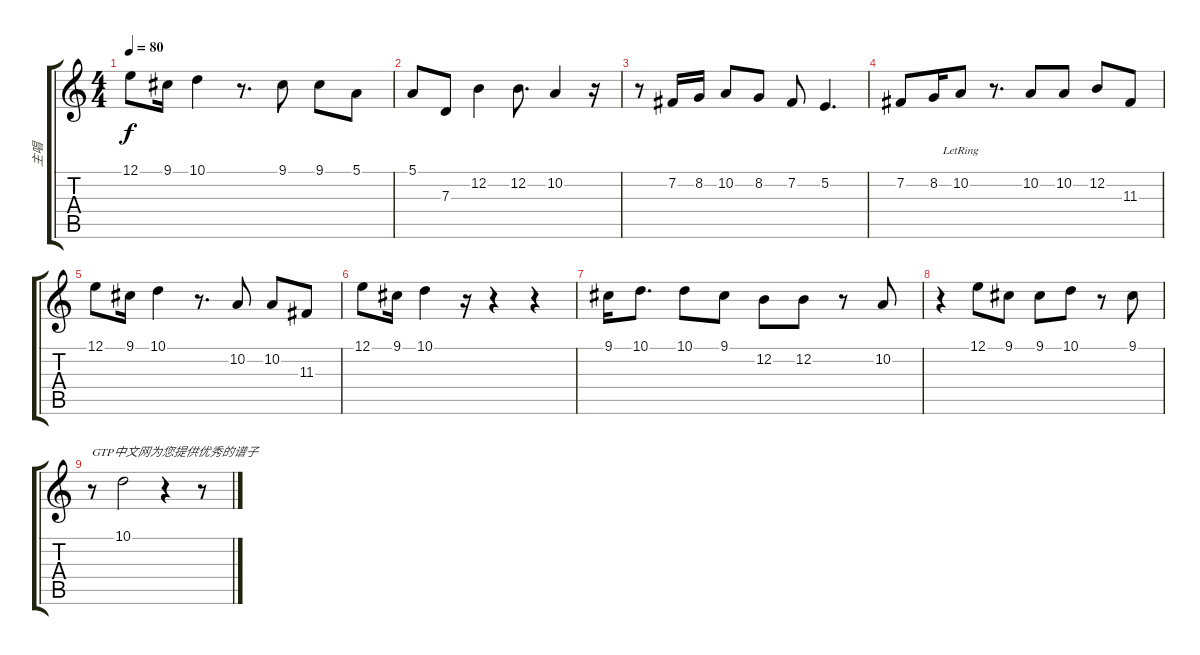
\track ("主唱" "主唱") {instrument voiceoohs}
\staff {score tabs}
\tuning (E4 B3 G3 D3 A2 E2) {hide}
\ts (4 4)
\tempo 80
\clef g2
\ks c
12.1.8{dy f} 9.1.16 10.1.4 r.8{d} 9.1.8 9.1.8 5.1.8 |
5.1.8 7.3.8 12.2.4 12.2.8{d} 10.2.4 r.16 |
r.8 7.2.16 8.2.16 10.2.8 8.2.8 7.2.8 5.2.4{d} |
7.2.8 8.2.16 10.2{lr}.8 r.8{d} 10.2.8 10.2.8 12.2.8 11.3.8 |
12.1.8 9.1.16 10.1.4 r.8{d} 10.2.8 10.2.8 11.3.8 |
12.1.8 9.1.16 10.1.4 r.16 r.4 r.4 |
9.1.16 10.1.8{d} 10.1.8 9.1.8 12.2.8 12.2.8 r.8 10.2.8 |
r.4 12.1.8 9.1.8 9.1.8 10.1.8 r.8 9.1.8 |
r.8{txt "GTP中文网为您提供优秀的谱子"} 10.1.2 r.4 r.8
